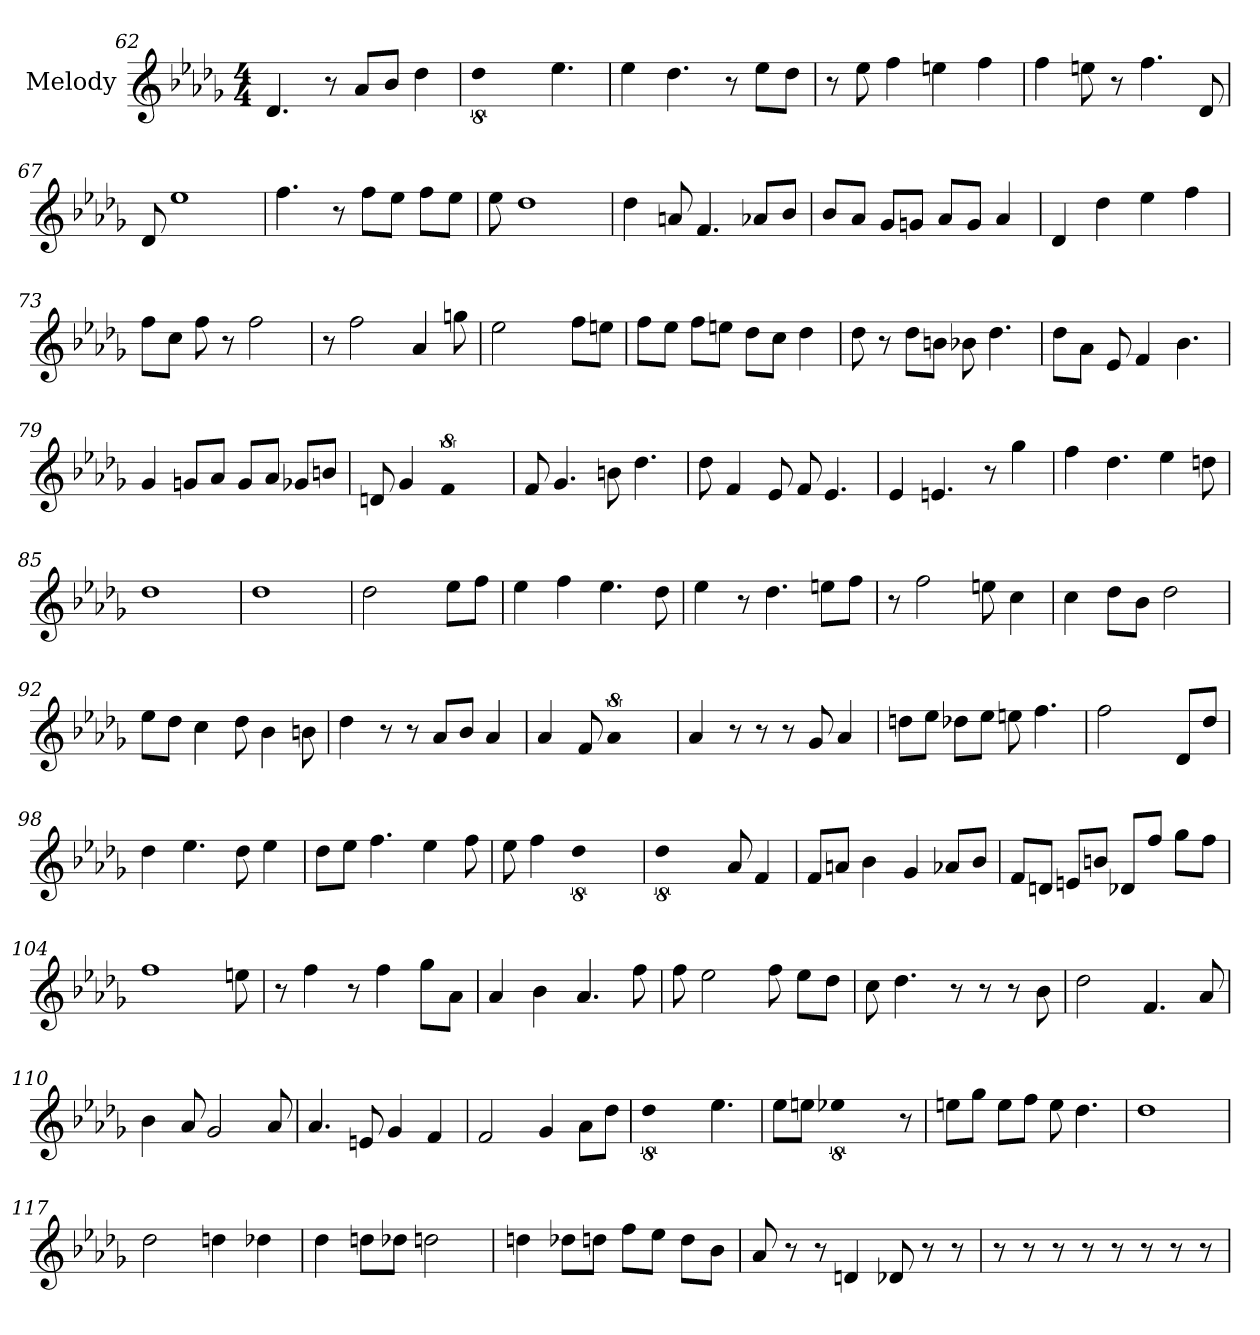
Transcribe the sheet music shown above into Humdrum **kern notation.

**kern
*part1
*staff1
*I"Melody
*clefG2
*k[b-e-a-d-g-]
*D-:
*M4/4
=62
4.d-
8r
8a-/L
8b-/J
4dd-
=63
!LO:N:vis=2
8%5dd-
4.ee-
=64
4ee-
4.dd-
8r
8ee-\L
8dd-\J
=65
8r
8ee-
4ff
4ee
4ff
=66
4ff
8ee
8r
4.ff
8d-
=67
8d-
!LO:N:vis=1
2..ee-
=68
4.ff
8r
8ff\L
8ee-\J
8ff\L
8ee-\J
=69
8ee-
!LO:N:vis=1
2..dd-
=70
4dd-
8a
4.f
8a-/L
8b-/J
=71
8b-/L
8a-/J
8g-/L
8g/J
8a-/L
8g/J
4a-
=72
4d-
4dd-
4ee-
4ff
=73
8ff\L
8cc\J
8ff
8r
2ff
=74
8r
2ff
4a-
8gg
=75
!LO:N:vis=2
2.ee-
8ff\L
8ee\J
=76
8ff\L
8ee-\J
8ff\L
8ee\J
8dd-\L
8cc\J
4dd-
=77
8dd-
8r
8dd-\L
8b\J
8b-
4.dd-
=78
8dd-\L
8a-\J
8e-
4f
4.b-
=79
4g-
8g/L
8a-/J
8g/L
8a-/J
8g-/L
8b/J
=80
8d
4g-
!LO:N:vis=2
8%5f
=81
8f
4.g-
8b
4.dd-
=82
8dd-
4f
8e-
8f
4.e-
=83
4e-
4.e
8r
4gg-
=84
4ff
4.dd-
4ee-
8dd
=85
1dd-
=86
1dd-
=87
!LO:N:vis=2
2.dd-
8ee-\L
8ff\J
=88
4ee-
4ff
4.ee-
8dd-
=89
4ee-
8r
4.dd-
8ee\L
8ff\J
=90
8r
2ff
8ee
4cc
=91
4cc
8dd-\L
8b-\J
2dd-
=92
8ee-\L
8dd-\J
4cc
8dd-
4b-
8b
=93
4dd-
8r
8r
8a-/L
8b-/J
4a-
=94
4a-
8f
!LO:N:vis=2
8%5a-
=95
4a-
8r
8r
8r
8g-
4a-
=96
8dd\L
8ee-\J
8dd-\L
8ee-\J
8ee
4.ff
=97
!LO:N:vis=2
2.ff
8d-/L
8dd-/J
=98
4dd-
4.ee-
8dd-
4ee-
=99
8dd-\L
8ee-\J
4.ff
4ee-
8ff
=100
8ee-
4ff
!LO:N:vis=2
8%5dd-
=101
!LO:N:vis=2
8%5dd-
8a-
4f
=102
8f/L
8a/J
4b-
4g-
8a-/L
8b-/J
=103
8f/L
8d/J
8e/L
8b/J
8d-/L
8ff/J
8gg-\L
8ff\J
=104
!LO:N:vis=1
2..ff
8ee
=105
8r
4ff
8r
4ff
8gg-\L
8a-\J
=106
4a-
4b-
4.a-
8ff
=107
8ff
2ee-
8ff
8ee-\L
8dd-\J
=108
8cc
4.dd-
8r
8r
8r
8b-
=109
2dd-
4.f
8a-
=110
4b-
8a-
2g-
8a-
=111
4.a-
8e
4g-
4f
=112
2f
4g-
8a-\L
8dd-\J
=113
!LO:N:vis=2
8%5dd-
4.ee-
=114
8ee-\L
8ee\J
!LO:N:vis=2
8%5ee-
8r
=115
8ee\L
8gg-\J
8ee\L
8ff\J
8ee
4.dd-
=116
1dd-
=117
2dd-
4dd
4dd-
=118
4dd-
8dd\L
8dd-\J
2dd
=119
4dd
8dd-\L
8dd\J
8ff\L
8ee-\J
8dd\L
8b-\J
=120
8a-
8r
8r
4d
8d-
8r
8r
=121
8r
8r
8r
8r
8r
8r
8r
8r
=
*-
